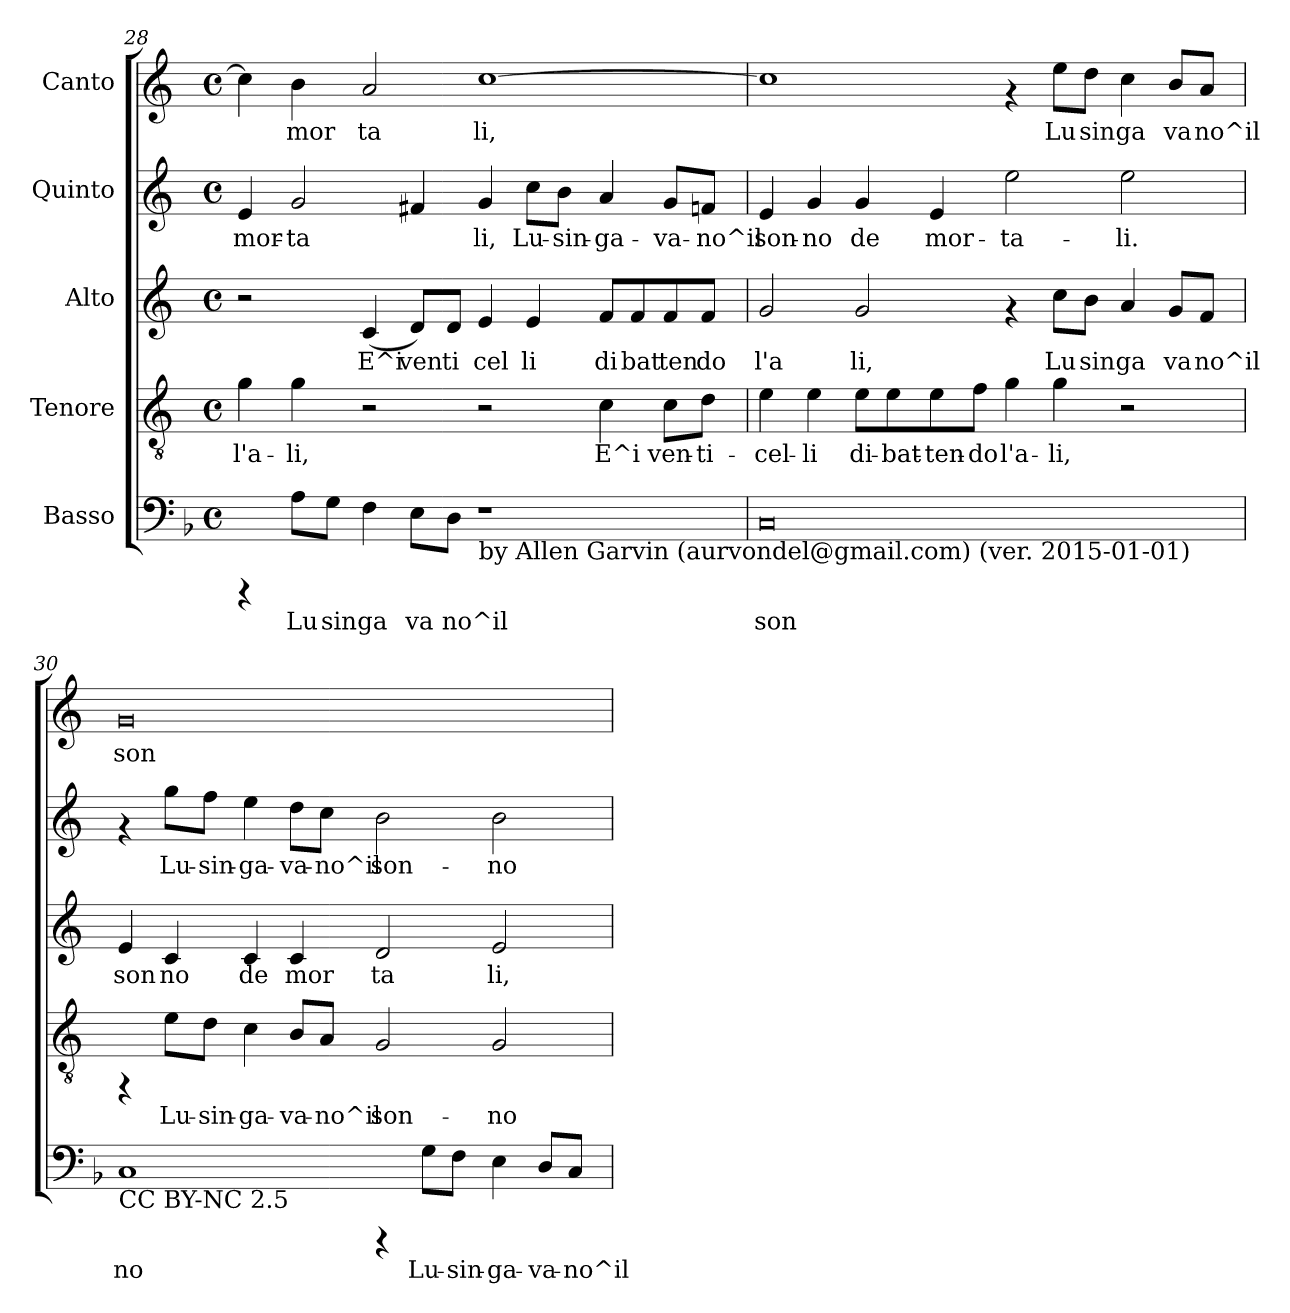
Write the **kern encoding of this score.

**kern	**text	**kern	**text	**kern	**text	**kern	**text	**kern	**text
*part5	*part5	*part4	*part4	*part3	*part3	*part2	*part2	*part1	*part1
*staff5	*staff5	*staff4	*staff4	*staff3	*staff3	*staff2	*staff2	*staff1	*staff1
*I"Basso	*	*I"Tenore	*	*I"Alto	*	*I"Quinto	*	*I"Canto	*
*clefF4	*	*clefGv2	*	*clefG2	*	*clefG2	*	*clefG2	*
*	*	*ITrd-3c-5	*	*ITrd-3c-5	*	*ITrd-3c-5	*	*ITrd-3c-5	*
*k[b-]	*	*k[b-]	*	*k[b-]	*	*k[b-]	*	*k[b-]	*
*F:	*	*F:	*	*F:	*	*F:	*	*F:	*
*M4/4	*	*M4/4	*	*M4/4	*	*M4/4	*	*M4/4	*
*met(c)	*	*met(c)	*	*met(c)	*	*met(c)	*	*met(c)	*
=28	=28	=28	=28	=28	=28	=28	=28	=28	=28
!	!	!	!LO:LY:b:cj	!	!	!	!LO:LY:b:cj	!	!LO:LY:b:cj
4rCCC	.	4cc\	l'a-	2r	.	4a/	mor-	4ff\]	.
!	!LO:LY:b:cj	!	!LO:LY:b:cj	!	!	!	!LO:LY:b:cj	!	!LO:LY:b:cj
8A\L	Lu	4cc\	-li,	.	.	2cc/	-ta-	4ee\	mor
!	!LO:LY:b:cj	!	!	!	!	!	!	!	!
8G\J	sin	.	.	.	.	.	.	.	.
!	!LO:LY:b:cj	!	!	!	!LO:LY:b:cj	!	!	!	!LO:LY:b:cj
4F\	ga	2r	.	(<4f/	E^i	.	.	2dd/	ta
!	!LO:LY:b:cj	!	!	!	!LO:LY:b:cj	!	!LO:LY:b:cj	!	!
8E\L	va	.	.	8g/L)	ven	4b/	--	.	.
!	!LO:LY:b:cj	!	!	!	!LO:LY:b:cj	!	!	!	!
8D\J	no^il	.	.	8g/J	ti	.	.	.	.
!LO:TX:b:t=by Allen Garvin (aurvondel@gmail.com) (ver. 2015-01-01)	!	!	!	!	!	!	!	!	!
!	!	!	!	!	!LO:LY:b:cj	!	!LO:LY:b:cj	!	!LO:LY:b:cj
1r	.	2r	.	4a/	cel	4cc/	-li,	[>1ff	li,
!	!	!	!	!	!LO:LY:b:cj	!	!LO:LY:b:cj	!	!
.	.	.	.	4a/	li	8ff\L	Lu-	.	.
!	!	!	!	!	!	!	!LO:LY:b:cj	!	!
.	.	.	.	.	.	8ee\J	-sin-	.	.
!	!	!	!LO:LY:b:cj	!	!LO:LY:b:cj	!	!LO:LY:b:cj	!	!
.	.	4f\	E^i	8b-/L	di	4dd/	-ga-	.	.
!	!	!	!	!	!LO:LY:b:cj	!	!	!	!
.	.	.	.	8b-/	bat	.	.	.	.
!	!	!	!LO:LY:b:cj	!	!LO:LY:b:cj	!	!LO:LY:b:cj	!	!
.	.	8f\L	ven-	8b-/	ten	8cc/L	-va-	.	.
!	!	!	!LO:LY:b:cj	!	!LO:LY:b:cj	!	!LO:LY:b:cj	!	!
.	.	8g\J	-ti-	8b-/J	do	8b-X/J	-no^il	.	.
=29	=29	=29	=29	=29	=29	=29	=29	=29	=29
!	!LO:LY:b:cj	!	!LO:LY:b:cj	!	!LO:LY:b:cj	!	!LO:LY:b:cj	!	!LO:LY:b:cj
0C	son	4a\	-cel-	2cc/	l'a	4a/	son-	1ff]	.
!	!	!	!LO:LY:b:cj	!	!	!	!LO:LY:b:cj	!	!
.	.	4a\	-li	.	.	4cc/	-no	.	.
!	!	!	!LO:LY:b:cj	!	!LO:LY:b:cj	!	!LO:LY:b:cj	!	!
.	.	8a\L	di-	2cc/	li,	4cc/	de	.	.
!	!	!	!LO:LY:b:cj	!	!	!	!	!	!
.	.	8a\	-bat-	.	.	.	.	.	.
!	!	!	!LO:LY:b:cj	!	!	!	!LO:LY:b:cj	!	!
.	.	8a\	-ten-	.	.	4a/	mor-	.	.
!	!	!	!LO:LY:b:cj	!	!	!	!	!	!
.	.	8b-\J	-do	.	.	.	.	.	.
!	!	!	!LO:LY:b:cj	!	!	!	!LO:LY:b:cj	!	!
.	.	4cc\	l'a-	4rf	.	2aa\	-ta-	4rf	.
!	!	!	!LO:LY:b:cj	!	!LO:LY:b:cj	!	!	!	!LO:LY:b:cj
.	.	4cc\	-li,	8ff\L	Lu	.	.	8aa\L	Lu
!	!	!	!	!	!LO:LY:b:cj	!	!	!	!LO:LY:b:cj
.	.	.	.	8ee\J	sin	.	.	8gg\J	sin
!	!	!	!	!	!LO:LY:b:cj	!	!LO:LY:b:cj	!	!LO:LY:b:cj
.	.	2r	.	4dd/	ga	2aa\	-li.	4ff\	ga
!	!	!	!	!	!LO:LY:b:cj	!	!	!	!LO:LY:b:cj
.	.	.	.	8cc/L	va	.	.	8ee/L	va
!	!	!	!	!	!LO:LY:b:cj	!	!	!	!LO:LY:b:cj
.	.	.	.	8b-/J	no^il	.	.	8dd/J	no^il
!!LO:PB:g=z
=30	=30	=30	=30	=30	=30	=30	=30	=30	=30
!LO:TX:b:t=CC BY-NC 2.5	!	!	!	!	!	!	!	!	!
!	!LO:LY:b:cj	!	!	!	!LO:LY:b:cj	!	!	!	!LO:LY:b:cj
1C	no	4rFF	.	4a/	son	4rf	.	0cc	son
!	!	!	!LO:LY:b:cj	!	!LO:LY:b:cj	!	!LO:LY:b:cj	!	!
.	.	8a\L	Lu-	4f/	no	8ccc\L	Lu-	.	.
!	!	!	!LO:LY:b:cj	!	!	!	!LO:LY:b:cj	!	!
.	.	8g\J	-sin-	.	.	8bb-\J	-sin-	.	.
!	!	!	!LO:LY:b:cj	!	!LO:LY:b:cj	!	!LO:LY:b:cj	!	!
.	.	4f\	-ga-	4f/	de	4aa\	-ga-	.	.
!	!	!	!LO:LY:b:cj	!	!LO:LY:b:cj	!	!LO:LY:b:cj	!	!
.	.	8e/L	-va-	4f/	mor	8gg\L	-va-	.	.
!	!	!	!LO:LY:b:cj	!	!	!	!LO:LY:b:cj	!	!
.	.	8d/J	-no^il	.	.	8ff\J	-no^il	.	.
!	!	!	!LO:LY:b:cj	!	!LO:LY:b:cj	!	!LO:LY:b:cj	!	!
4rCCC	.	2c/	son-	2g/	ta	2ee\	son-	.	.
!	!LO:LY:b:cj	!	!	!	!	!	!	!	!
8G\L	Lu-	.	.	.	.	.	.	.	.
!	!LO:LY:b:cj	!	!	!	!	!	!	!	!
8F\J	-sin-	.	.	.	.	.	.	.	.
!	!LO:LY:b:cj	!	!LO:LY:b:cj	!	!LO:LY:b:cj	!	!LO:LY:b:cj	!	!
4E\	-ga-	2c/	-no	2a/	li,	2ee\	-no	.	.
!	!LO:LY:b:cj	!	!	!	!	!	!	!	!
8D/L	-va-	.	.	.	.	.	.	.	.
!	!LO:LY:b:cj	!	!	!	!	!	!	!	!
8C/J	-no^il	.	.	.	.	.	.	.	.
=	=	=	=	=	=	=	=	=	=
*-	*-	*-	*-	*-	*-	*-	*-	*-	*-
